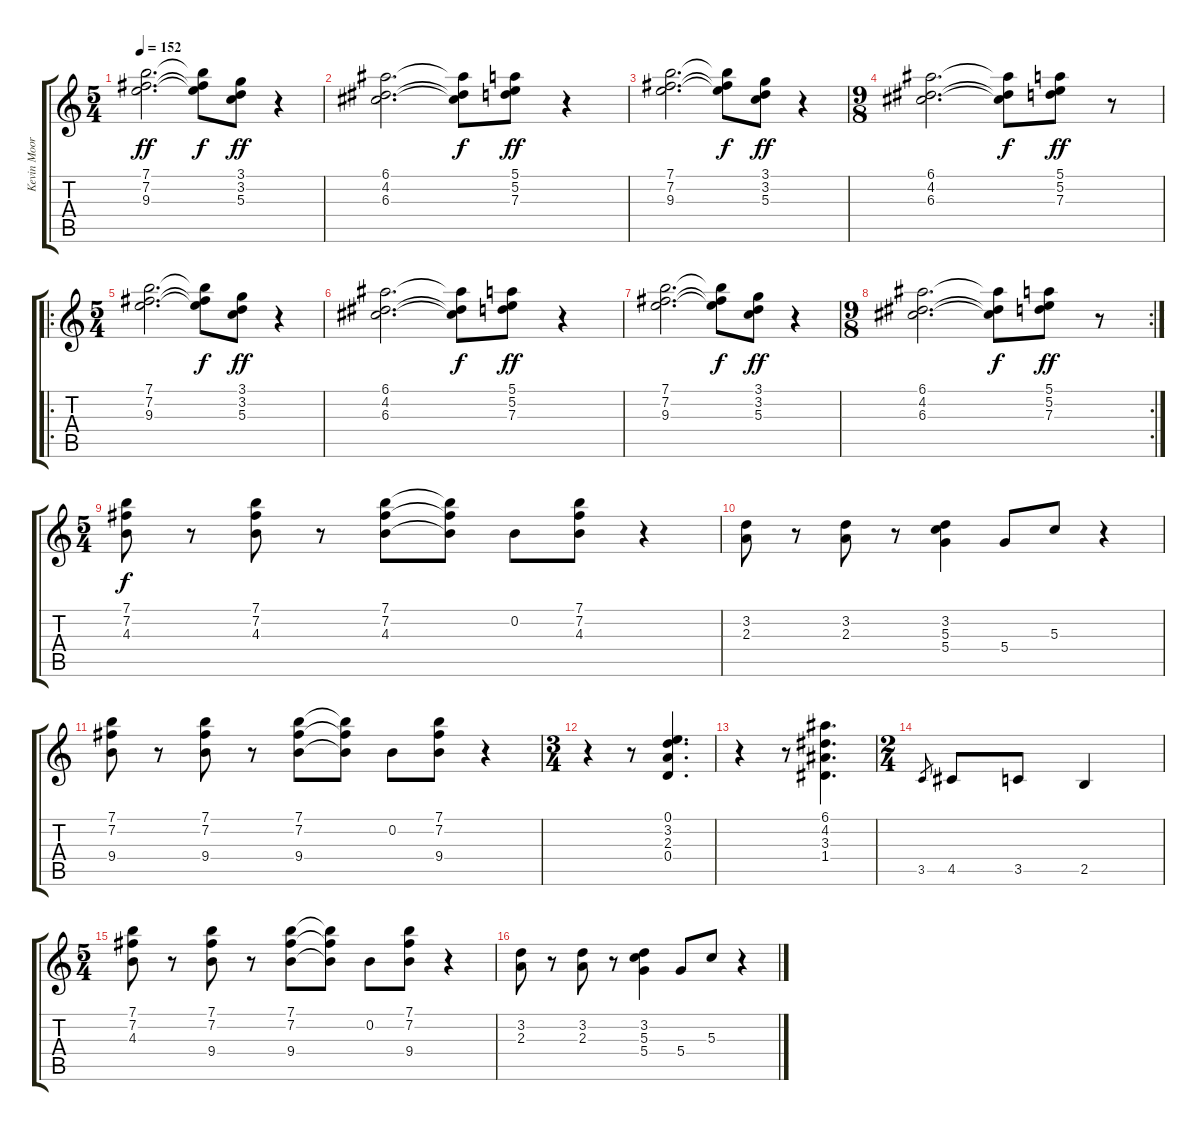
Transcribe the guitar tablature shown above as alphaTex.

\track ("Kevin Moore (Keyboard)" "Kevin Moor") {instrument drawbarorgan}
\staff {score tabs}
\tuning (E5 B4 G4 D4 A3 D3) {hide}
\ts (5 4)
\tempo 152
\clef g2
\ks c
(7.1 7.2 9.3).2{d dy ff volume 11 instrument drawbarorgan} (7.1{t} 7.2{t} 9.3{t}).8{dy f} (3.1 3.2 5.3).8{dy ff} r.4 |
(6.1 4.2 6.3).2{d} (6.1{t} 4.2{t} 6.3{t}).8{dy f} (5.1 5.2 7.3).8{dy ff} r.4 |
(7.1 7.2 9.3).2{d} (7.1{t} 7.2{t} 9.3{t}).8{dy f} (3.1 3.2 5.3).8{dy ff} r.4 |
\ts (9 8)
(6.1 4.2 6.3).2{d} (6.1{t} 4.2{t} 6.3{t}).8{dy f} (5.1 5.2 7.3).8{dy ff} r.8 |
\ro
\ts (5 4)
(7.1 7.2 9.3).2{d} (7.1{t} 7.2{t} 9.3{t}).8{dy f} (3.1 3.2 5.3).8{dy ff} r.4 |
(6.1 4.2 6.3).2{d} (6.1{t} 4.2{t} 6.3{t}).8{dy f} (5.1 5.2 7.3).8{dy ff} r.4 |
(7.1 7.2 9.3).2{d} (7.1{t} 7.2{t} 9.3{t}).8{dy f} (3.1 3.2 5.3).8{dy ff} r.4 |
\rc 2
\ts (9 8)
(6.1 4.2 6.3).2{d} (6.1{t} 4.2{t} 6.3{t}).8{dy f} (5.1 5.2 7.3).8{dy ff} r.8 |
\ts (5 4)
(7.1 7.2 4.3).8{dy f volume 11 instrument rockorgan} r.8 (7.1 7.2 4.3).8 r.8 (7.1 7.2 4.3).8 (7.1{t} 7.2{t} 4.3{t}).8 0.2.8 (7.1 7.2 4.3).8 r.4 |
(3.2 2.3).8 r.8 (3.2 2.3).8 r.8 (3.2 5.3 5.4).4 5.4.8 5.3.8 r.4 |
(7.1 7.2 9.4).8 r.8 (7.1 7.2 9.4).8 r.8 (7.1 7.2 9.4).8 (7.1{t} 7.2{t} 9.4{t}).8 0.2.8 (7.1 7.2 9.4).8 r.4 |
\ts (3 4)
r.4 r.8 (0.1 3.2 2.3 0.4).4{d} |
r.4 r.8 (6.1 4.2 3.3 1.4).4{d} |
\ts (2 4)
3.5.8{gr} 4.5.8 3.5.8 2.5.4 |
\ts (5 4)
(7.1 7.2 4.3).8 r.8 (7.1 7.2 9.4).8 r.8 (7.1 7.2 9.4).8 (7.1{t} 7.2{t} 9.4{t}).8 0.2.8 (7.1 7.2 9.4).8 r.4 |
(3.2 2.3).8 r.8 (3.2 2.3).8 r.8 (3.2 5.3 5.4).4 5.4.8 5.3.8 r.4
